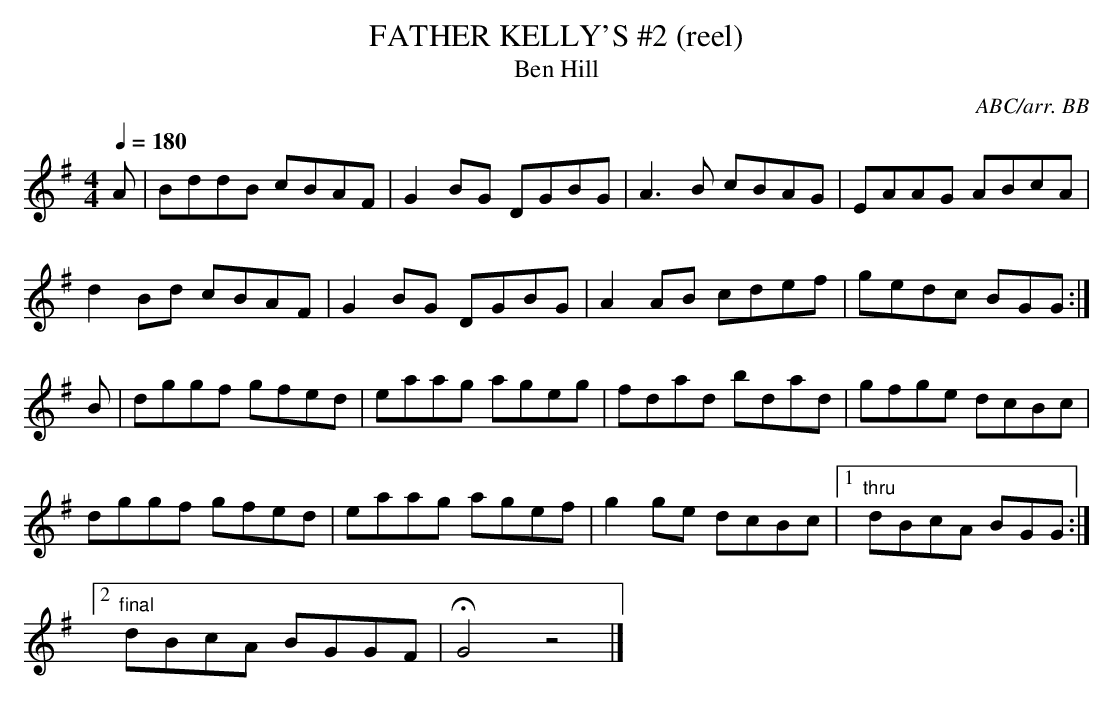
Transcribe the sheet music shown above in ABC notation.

X:1
T:FATHER KELLY'S #2 (reel)
T:Ben Hill
C:ABC/arr. BB
Q:1/4=180
M:4/4
L:1/8
K:G
A|BddB cBAF|G2BG DGBG|A3B cBAG|EAAG ABcA|
d2Bd cBAF|G2BG DGBG|A2AB cdef|gedc BGG :|
B|dggf gfed|eaag ageg|fdad bdad|gfge dcBc|
dggf gfed|eaag agef|g2ge dcBc|1 "thru"dBcA BGG :|
[2 "final"dBcA BGGF|HG4z4|]
